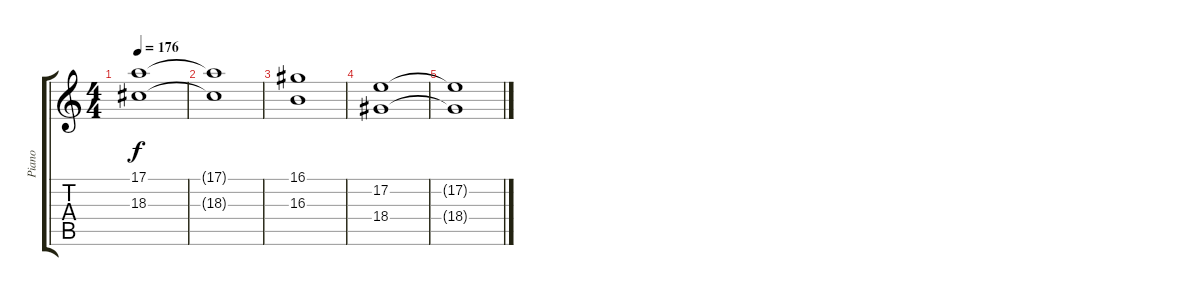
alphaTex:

\track ("Piano" "Piano") {instrument electricgrandpiano}
\staff {score tabs}
\tuning (E4 B3 G3 D3 A2 E2) {hide}
\ts (4 4)
\tempo 176
\clef g2
\ks c
(17.1 18.3).1{dy f} |
(17.1{t} 18.3{t}).1 |
(16.1 16.3).1 |
(17.2 18.4).1 |
(17.2{t} 18.4{t}).1
